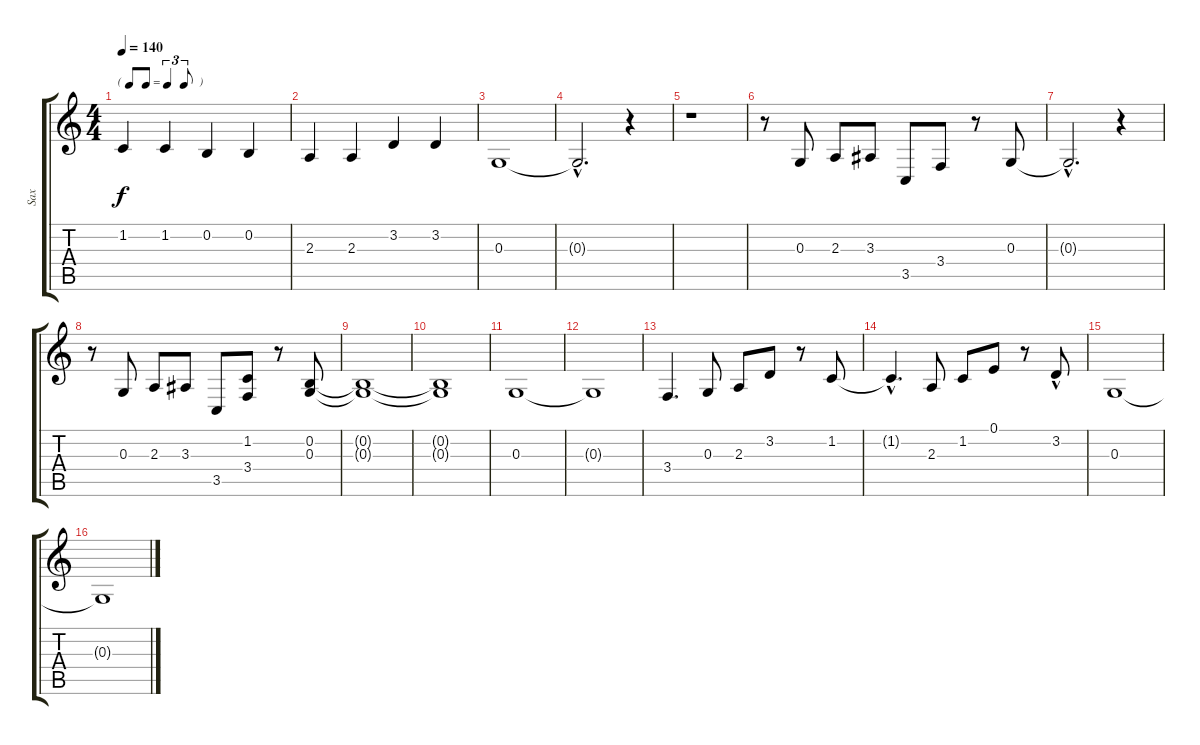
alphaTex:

\track ("Sax" "Sax") {instrument tenorsax}
\staff {score tabs}
\tuning (E4 B3 G3 D3 A2 E2) {hide}
\ts (4 4)
\tf triplet8th
\tempo 140
\clef g2
\ks c
1.2.4{dy f} 1.2.4 0.2.4 0.2.4 |
2.3.4 2.3.4 3.2.4 3.2.4 |
0.3.1 |
0.3{hac t}.2{d} r.4 |
r.1 |
r.8 0.3.8 2.3.8 3.3.8 3.5.8 3.4.8 r.8 0.3.8 |
0.3{hac t}.2{d} r.4 |
r.8 0.3.8 2.3.8 3.3.8 3.5.8 (1.2 3.4).8 r.8 (0.2 0.3).8 |
(0.2{t} 0.3{t}).1 |
(0.2{t} 0.3{t}).1 |
0.3.1 |
0.3{t}.1 |
3.4.4{d} 0.3.8 2.3.8 3.2.8 r.8 1.2.8 |
1.2{hac t}.4{d} 2.3.8 1.2.8 0.1.8 r.8 3.2{hac}.8 |
0.3.1 |
0.3{t}.1
